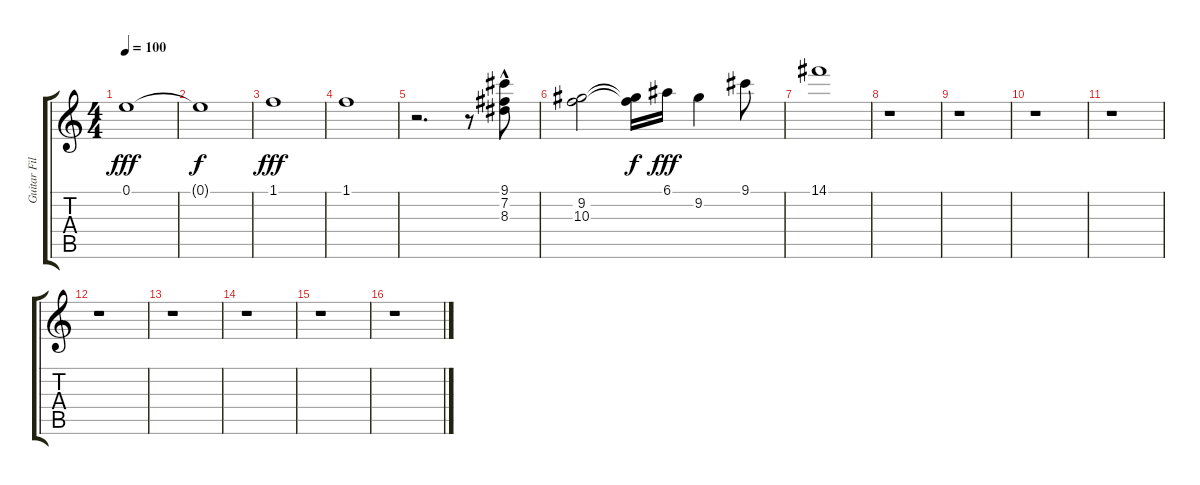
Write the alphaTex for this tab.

\track ("Guitar Fills" "Guitar Fil") {instrument electricguitarjazz}
\staff {score tabs}
\tuning (E4 B3 G3 D3 A2 E2) {hide}
\ts (4 4)
\tempo 100
\clef g2
\ks c
0.1.1{dy fff} |
0.1{t}.1{dy f} |
1.1.1{dy fff} |
1.1.1 |
r.2{d} r.8 (9.1{hac} 7.2 8.3).8 |
(9.2 10.3).2 (9.2{t} 10.3{t}).16{dy f} 6.1.16{dy fff} 9.2.4 9.1.8 |
14.1.1 |
r.1 |
r.1 |
r.1 |
r.1 |
r.1 |
r.1 |
r.1 |
r.1 |
r.1
